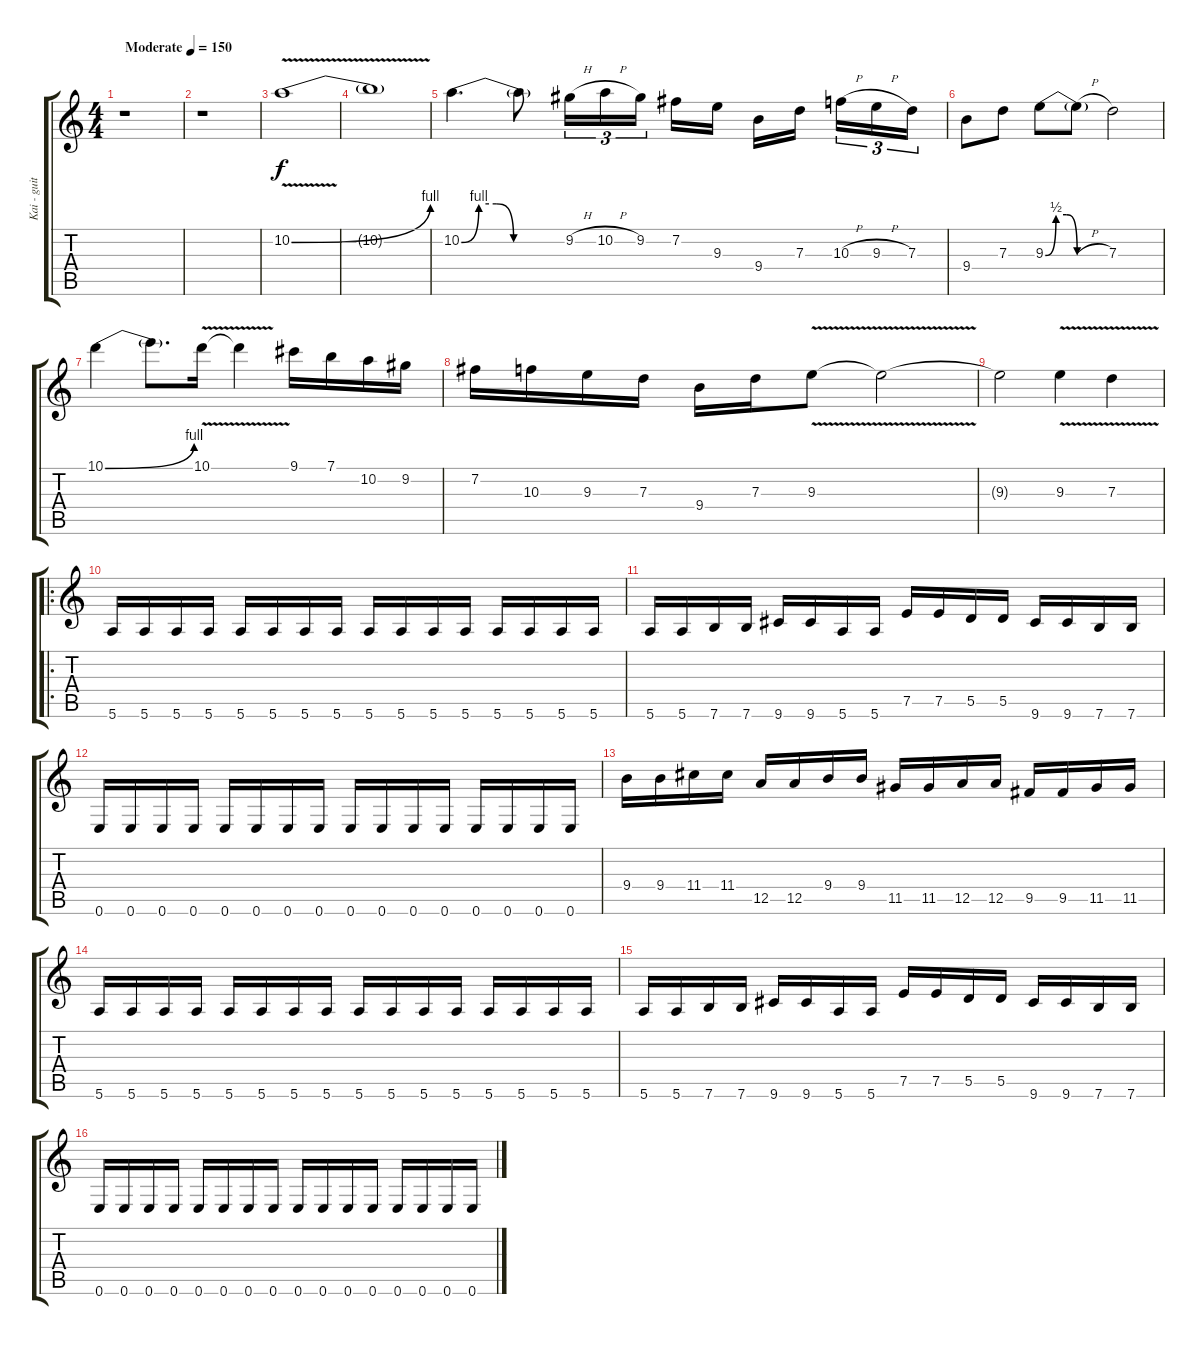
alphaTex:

\track ("Kai - guitare 2" "Kai - guit") {instrument distortionguitar}
\staff {score tabs}
\tuning (E4 B3 G3 D3 A2 E2) {hide}
\ts (4 4)
\tempo (150 "Moderate")
\clef g2
\ks c
r.1{dy f instrument distortionguitar} |
r.1 |
10.2{be (bend 0 0 60 4) v}.1 |
10.2{t}.1 |
10.2{be (custom 0 0 10 4 20 4 30 0 60 0)}.4{d} 10.2{t}.8 9.2{h}.16{tu (3 2)} 10.2{h}.16{tu (3 2)} 9.2.16{tu (3 2) beam splitsecondary} 7.2.16 9.3.16 9.4.16 7.3.16{beam splitsecondary} 10.3{h}.16{tu (3 2)} 9.3{h}.16{tu (3 2)} 7.3.16{tu (3 2)} |
9.4.8 7.3.8 9.3{be (custom 0 0 10 2 20 2 30 0 60 0)}.8 9.3{h t}.8 7.3.2 |
10.1{be (bend 0 0 60 4)}.4 10.1{t}.8{d} 10.1{v}.16 10.1{t}.4 9.1.16 7.1.16 10.2.16 9.2.16 |
7.2.16 10.3.16 9.3.16 7.3.16 9.4.16 7.3.16 9.3{v}.8 9.3{t}.2 |
9.3{t}.2 9.3{v}.4 7.3{v}.4 |
\ro
5.6.16 5.6.16 5.6.16 5.6.16 5.6.16 5.6.16 5.6.16 5.6.16 5.6.16 5.6.16 5.6.16 5.6.16 5.6.16 5.6.16 5.6.16 5.6.16 |
5.6.16 5.6.16 7.6.16 7.6.16 9.6.16 9.6.16 5.6.16 5.6.16 7.5.16 7.5.16 5.5.16 5.5.16 9.6.16 9.6.16 7.6.16 7.6.16 |
0.6.16 0.6.16 0.6.16 0.6.16 0.6.16 0.6.16 0.6.16 0.6.16 0.6.16 0.6.16 0.6.16 0.6.16 0.6.16 0.6.16 0.6.16 0.6.16 |
9.4.16 9.4.16 11.4.16 11.4.16 12.5.16 12.5.16 9.4.16 9.4.16 11.5.16 11.5.16 12.5.16 12.5.16 9.5.16 9.5.16 11.5.16 11.5.16 |
5.6.16 5.6.16 5.6.16 5.6.16 5.6.16 5.6.16 5.6.16 5.6.16 5.6.16 5.6.16 5.6.16 5.6.16 5.6.16 5.6.16 5.6.16 5.6.16 |
5.6.16 5.6.16 7.6.16 7.6.16 9.6.16 9.6.16 5.6.16 5.6.16 7.5.16 7.5.16 5.5.16 5.5.16 9.6.16 9.6.16 7.6.16 7.6.16 |
0.6.16 0.6.16 0.6.16 0.6.16 0.6.16 0.6.16 0.6.16 0.6.16 0.6.16 0.6.16 0.6.16 0.6.16 0.6.16 0.6.16 0.6.16 0.6.16
